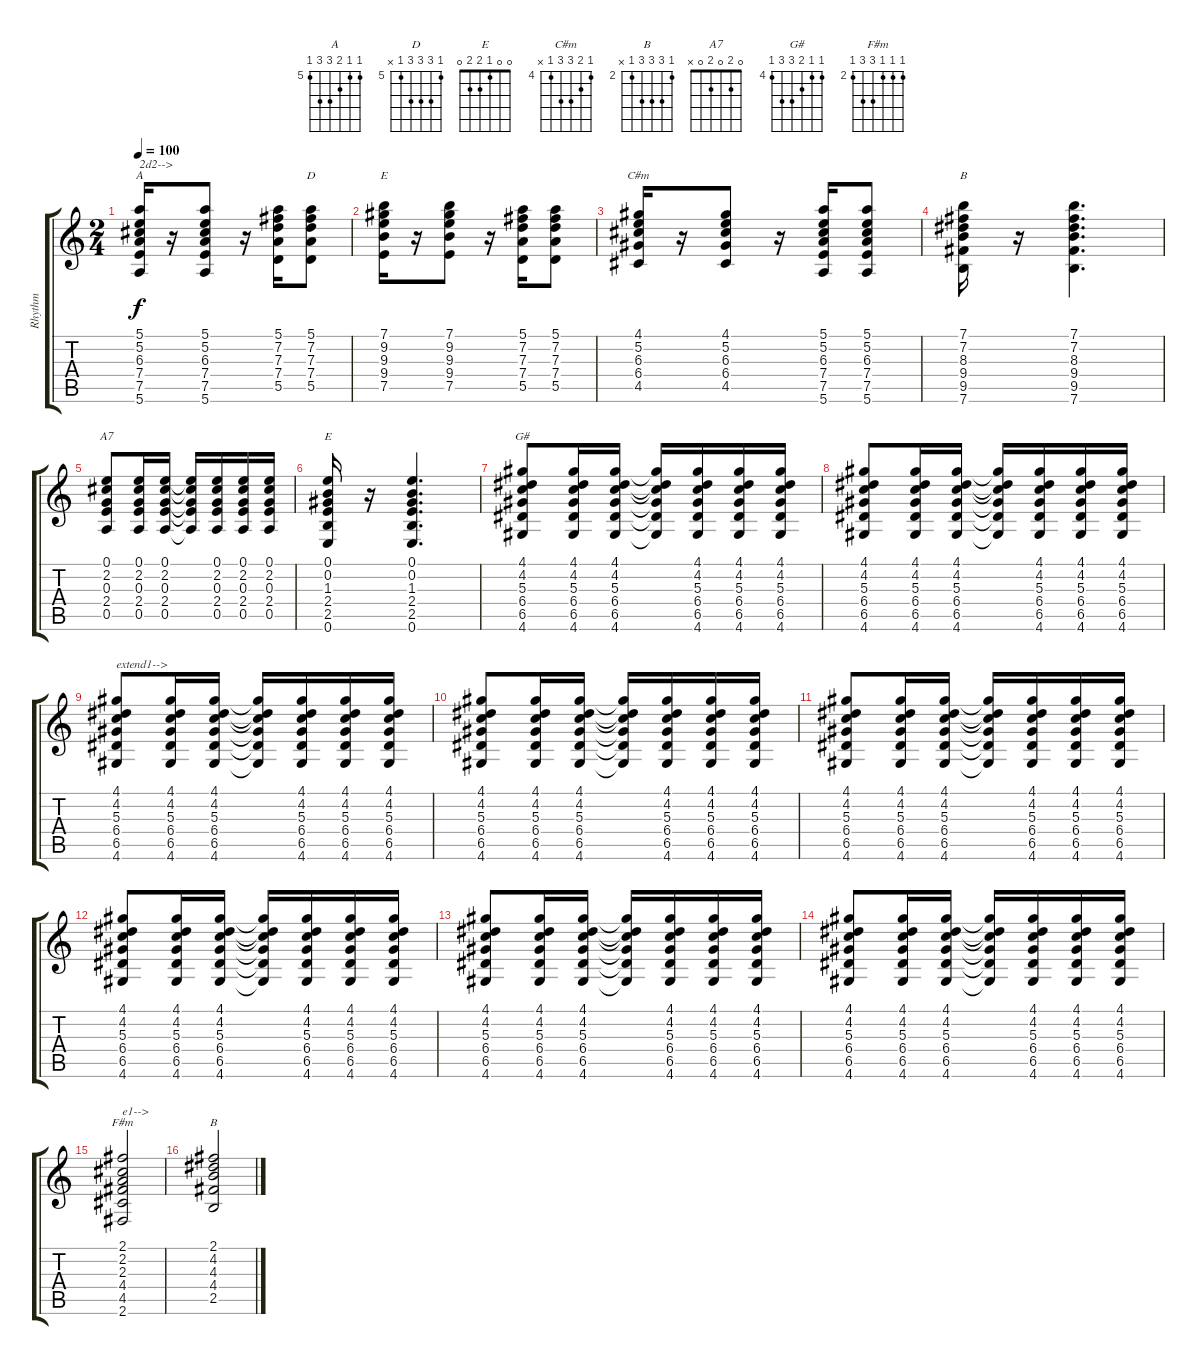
\track ("Rhythm" "Rhythm") {instrument acousticguitarsteel}
\staff {score tabs}
\tuning (E4 B3 G3 D3 A2 E2) {hide}
\chord ("A" 5 5 6 7 7 5) {firstfret 5}
\chord ("D" 5 7 7 7 5 x) {firstfret 5}
\chord ("E" 7 9 9 9 7 x) {firstfret 7}
\chord ("C#m" 4 5 6 6 4 x) {firstfret 4}
\chord ("B" 7 7 8 9 9 7) {firstfret 7}
\chord ("A7" 0 2 0 2 0 x)
\chord ("E" 0 0 1 2 2 0)
\chord ("G#" 4 4 5 6 6 4) {firstfret 4}
\chord ("F#m" 2 2 2 4 4 2) {firstfret 2}
\chord ("B" 2 4 4 4 2 x) {firstfret 2}
\ts (2 4)
\tempo 100
\clef g2
\ks c
(5.1 5.2 6.3 7.4 7.5 5.6).16{ch "A" txt "2d2-->" dy f} r.16 (5.1 5.2 6.3 7.4 7.5 5.6).8 r.16 (5.1 7.2 7.3 7.4 5.5).16 (5.1 7.2 7.3 7.4 5.5).8{ch "D"} |
(7.1 9.2 9.3 9.4 7.5).16{ch "E"} r.16 (7.1 9.2 9.3 9.4 7.5).8 r.16 (5.1 7.2 7.3 7.4 5.5).16 (5.1 7.2 7.3 7.4 5.5).8 |
(4.1 5.2 6.3 6.4 4.5).16{ch "C#m"} r.16 (4.1 5.2 6.3 6.4 4.5).8 r.16 (5.1 5.2 6.3 7.4 7.5 5.6).16 (5.1 5.2 6.3 7.4 7.5 5.6).8 |
(7.1 7.2 8.3 9.4 9.5 7.6).16{ch "B"} r.16 (7.1 7.2 8.3 9.4 9.5 7.6).4{d} |
(0.1 2.2 0.3 2.4 0.5).8{ch "A7"} (0.1 2.2 0.3 2.4 0.5).16 (0.1 2.2 0.3 2.4 0.5).16 (0.1{t} 2.2{t} 0.3{t} 2.4{t} 0.5{t}).16 (0.1 2.2 0.3 2.4 0.5).16 (0.1 2.2 0.3 2.4 0.5).16 (0.1 2.2 0.3 2.4 0.5).16 |
(0.1 0.2 1.3 2.4 2.5 0.6).16{ch "E"} r.16 (0.1 0.2 1.3 2.4 2.5 0.6).4{d} |
(4.1 4.2 5.3 6.4 6.5 4.6).8{ch "G#"} (4.1 4.2 5.3 6.4 6.5 4.6).16 (4.1 4.2 5.3 6.4 6.5 4.6).16 (4.1{t} 4.2{t} 5.3{t} 6.4{t} 6.5{t} 4.6{t}).16 (4.1 4.2 5.3 6.4 6.5 4.6).16 (4.1 4.2 5.3 6.4 6.5 4.6).16 (4.1 4.2 5.3 6.4 6.5 4.6).16 |
(4.1 4.2 5.3 6.4 6.5 4.6).8 (4.1 4.2 5.3 6.4 6.5 4.6).16 (4.1 4.2 5.3 6.4 6.5 4.6).16 (4.1{t} 4.2{t} 5.3{t} 6.4{t} 6.5{t} 4.6{t}).16 (4.1 4.2 5.3 6.4 6.5 4.6).16 (4.1 4.2 5.3 6.4 6.5 4.6).16 (4.1 4.2 5.3 6.4 6.5 4.6).16 |
(4.1 4.2 5.3 6.4 6.5 4.6).8{txt "extend1-->"} (4.1 4.2 5.3 6.4 6.5 4.6).16 (4.1 4.2 5.3 6.4 6.5 4.6).16 (4.1{t} 4.2{t} 5.3{t} 6.4{t} 6.5{t} 4.6{t}).16 (4.1 4.2 5.3 6.4 6.5 4.6).16 (4.1 4.2 5.3 6.4 6.5 4.6).16 (4.1 4.2 5.3 6.4 6.5 4.6).16 |
(4.1 4.2 5.3 6.4 6.5 4.6).8 (4.1 4.2 5.3 6.4 6.5 4.6).16 (4.1 4.2 5.3 6.4 6.5 4.6).16 (4.1{t} 4.2{t} 5.3{t} 6.4{t} 6.5{t} 4.6{t}).16 (4.1 4.2 5.3 6.4 6.5 4.6).16 (4.1 4.2 5.3 6.4 6.5 4.6).16 (4.1 4.2 5.3 6.4 6.5 4.6).16 |
(4.1 4.2 5.3 6.4 6.5 4.6).8 (4.1 4.2 5.3 6.4 6.5 4.6).16 (4.1 4.2 5.3 6.4 6.5 4.6).16 (4.1{t} 4.2{t} 5.3{t} 6.4{t} 6.5{t} 4.6{t}).16 (4.1 4.2 5.3 6.4 6.5 4.6).16 (4.1 4.2 5.3 6.4 6.5 4.6).16 (4.1 4.2 5.3 6.4 6.5 4.6).16 |
(4.1 4.2 5.3 6.4 6.5 4.6).8 (4.1 4.2 5.3 6.4 6.5 4.6).16 (4.1 4.2 5.3 6.4 6.5 4.6).16 (4.1{t} 4.2{t} 5.3{t} 6.4{t} 6.5{t} 4.6{t}).16 (4.1 4.2 5.3 6.4 6.5 4.6).16 (4.1 4.2 5.3 6.4 6.5 4.6).16 (4.1 4.2 5.3 6.4 6.5 4.6).16 |
(4.1 4.2 5.3 6.4 6.5 4.6).8 (4.1 4.2 5.3 6.4 6.5 4.6).16 (4.1 4.2 5.3 6.4 6.5 4.6).16 (4.1{t} 4.2{t} 5.3{t} 6.4{t} 6.5{t} 4.6{t}).16 (4.1 4.2 5.3 6.4 6.5 4.6).16 (4.1 4.2 5.3 6.4 6.5 4.6).16 (4.1 4.2 5.3 6.4 6.5 4.6).16 |
(4.1 4.2 5.3 6.4 6.5 4.6).8 (4.1 4.2 5.3 6.4 6.5 4.6).16 (4.1 4.2 5.3 6.4 6.5 4.6).16 (4.1{t} 4.2{t} 5.3{t} 6.4{t} 6.5{t} 4.6{t}).16 (4.1 4.2 5.3 6.4 6.5 4.6).16 (4.1 4.2 5.3 6.4 6.5 4.6).16 (4.1 4.2 5.3 6.4 6.5 4.6).16 |
(2.1 2.2 2.3 4.4 4.5 2.6).2{ch "F#m" txt "e1-->"} |
(2.1 4.2 4.3 4.4 2.5).2{ch "B"}
